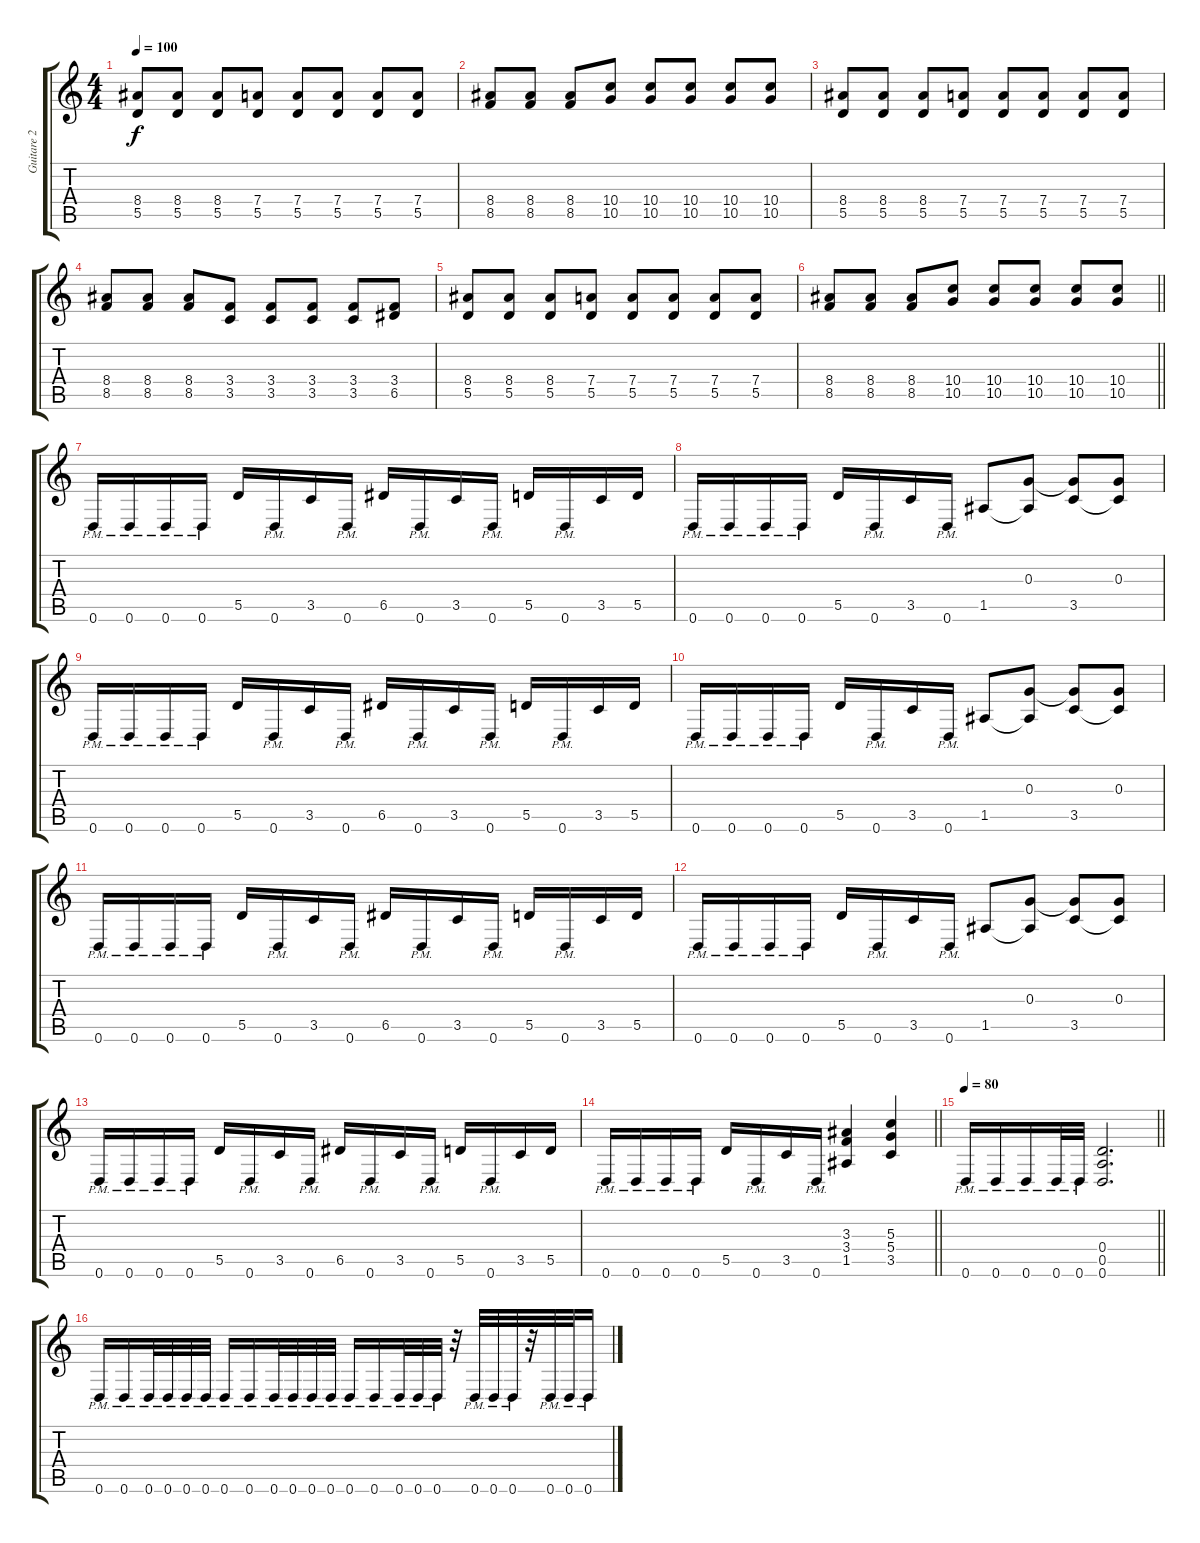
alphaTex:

\track ("Guitare 2" "Guitare 2") {instrument distortionguitar}
\staff {score tabs}
\tuning (E4 B3 G3 D3 A2 D2) {hide}
\ts (4 4)
\tempo 100
\clef g2
\ks c
(8.4 5.5).8{dy f} (8.4 5.5).8 (8.4 5.5).8 (7.4 5.5).8 (7.4 5.5).8 (7.4 5.5).8 (7.4 5.5).8 (7.4 5.5).8 |
(8.4 8.5).8 (8.4 8.5).8 (8.4 8.5).8 (10.4 10.5).8 (10.4 10.5).8 (10.4 10.5).8 (10.4 10.5).8 (10.4 10.5).8 |
(8.4 5.5).8 (8.4 5.5).8 (8.4 5.5).8 (7.4 5.5).8 (7.4 5.5).8 (7.4 5.5).8 (7.4 5.5).8 (7.4 5.5).8 |
(8.4 8.5).8 (8.4 8.5).8 (8.4 8.5).8 (3.4 3.5).8 (3.4 3.5).8 (3.4 3.5).8 (3.4 3.5).8 (3.4 6.5).8 |
(8.4 5.5).8 (8.4 5.5).8 (8.4 5.5).8 (7.4 5.5).8 (7.4 5.5).8 (7.4 5.5).8 (7.4 5.5).8 (7.4 5.5).8 |
\barLineRight lightlight
(8.4 8.5).8 (8.4 8.5).8 (8.4 8.5).8 (10.4 10.5).8 (10.4 10.5).8 (10.4 10.5).8 (10.4 10.5).8 (10.4 10.5).8 |
\section ("" "")
0.6{pm}.16 0.6{pm}.16 0.6{pm}.16 0.6{pm}.16 5.5.16 0.6{pm}.16 3.5.16 0.6{pm}.16 6.5.16 0.6{pm}.16 3.5.16 0.6{pm}.16 5.5.16 0.6{pm}.16 3.5.16 5.5.16 |
0.6{pm}.16 0.6{pm}.16 0.6{pm}.16 0.6{pm}.16 5.5.16 0.6{pm}.16 3.5.16 0.6{pm}.16 1.5.8 (0.3 1.5{t}).8 (0.3{t} 3.5).8 (0.3 3.5{t}).8 |
0.6{pm}.16 0.6{pm}.16 0.6{pm}.16 0.6{pm}.16 5.5.16 0.6{pm}.16 3.5.16 0.6{pm}.16 6.5.16 0.6{pm}.16 3.5.16 0.6{pm}.16 5.5.16 0.6{pm}.16 3.5.16 5.5.16 |
0.6{pm}.16 0.6{pm}.16 0.6{pm}.16 0.6{pm}.16 5.5.16 0.6{pm}.16 3.5.16 0.6{pm}.16 1.5.8 (0.3 1.5{t}).8 (0.3{t} 3.5).8 (0.3 3.5{t}).8 |
0.6{pm}.16 0.6{pm}.16 0.6{pm}.16 0.6{pm}.16 5.5.16 0.6{pm}.16 3.5.16 0.6{pm}.16 6.5.16 0.6{pm}.16 3.5.16 0.6{pm}.16 5.5.16 0.6{pm}.16 3.5.16 5.5.16 |
0.6{pm}.16 0.6{pm}.16 0.6{pm}.16 0.6{pm}.16 5.5.16 0.6{pm}.16 3.5.16 0.6{pm}.16 1.5.8 (0.3 1.5{t}).8 (0.3{t} 3.5).8 (0.3 3.5{t}).8 |
0.6{pm}.16 0.6{pm}.16 0.6{pm}.16 0.6{pm}.16 5.5.16 0.6{pm}.16 3.5.16 0.6{pm}.16 6.5.16 0.6{pm}.16 3.5.16 0.6{pm}.16 5.5.16 0.6{pm}.16 3.5.16 5.5.16 |
\barLineRight lightlight
0.6{pm}.16 0.6{pm}.16 0.6{pm}.16 0.6{pm}.16 5.5.16 0.6{pm}.16 3.5.16 0.6{pm}.16 (3.3 3.4 1.5).4 (5.3 5.4 3.5).4 |
\tempo 80
\barLineRight lightlight
0.6{pm}.16 0.6{pm}.16 0.6{pm}.16 0.6{pm}.32 0.6{pm}.32 (0.4 0.5 0.6).2{d} |
\section ("" "")
0.6{pm}.16 0.6{pm}.16 0.6{pm}.32 0.6{pm}.32 0.6{pm}.32 0.6{pm}.32 0.6{pm}.16 0.6{pm}.16 0.6{pm}.32 0.6{pm}.32 0.6{pm}.32 0.6{pm}.32 0.6{pm}.16 0.6{pm}.16 0.6{pm}.32 0.6{pm}.32 0.6{pm}.32 r.32 0.6{pm}.32 0.6{pm}.32 0.6{pm}.32 r.32 0.6{pm}.32 0.6{pm}.32 0.6{pm}.16
